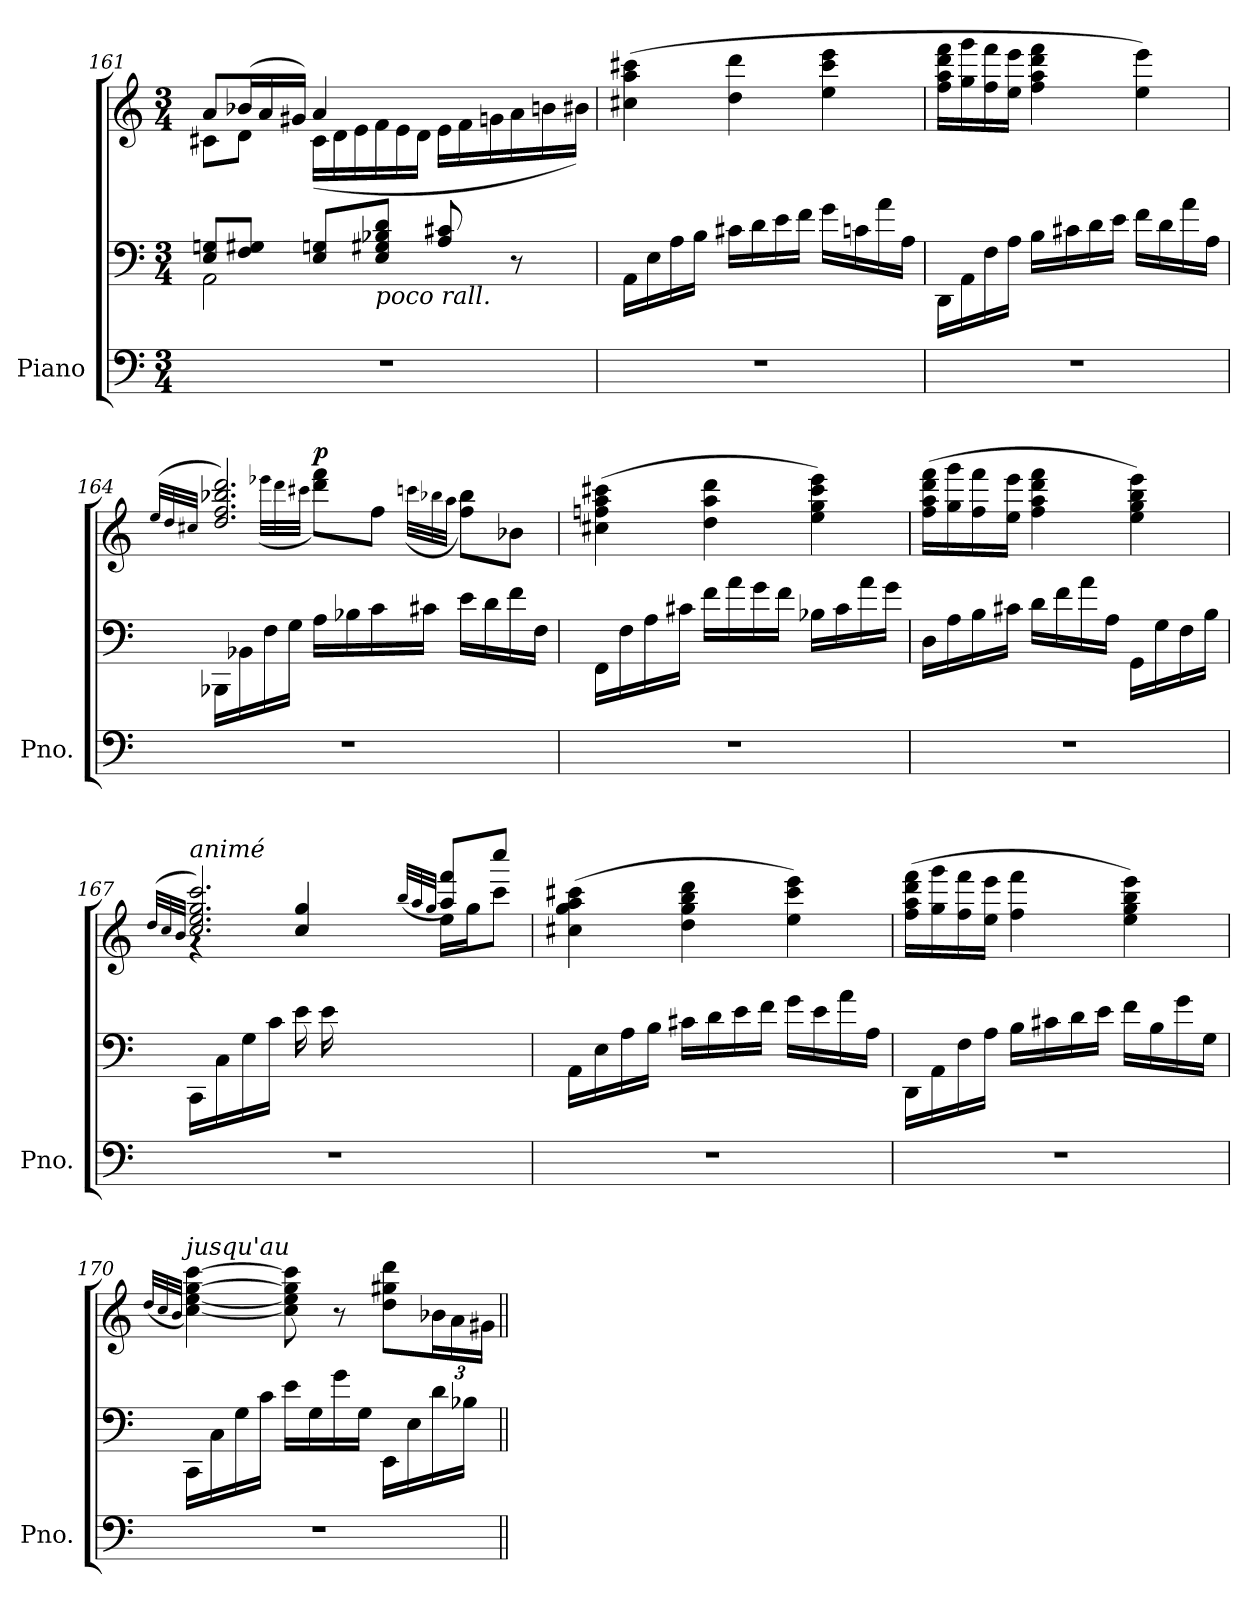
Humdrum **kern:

**kern	**kern	**kern	**dynam
*part1	*part1	*part1	*part1
*staff3	*staff2	*staff1	*staff1/2/3
*I"Piano	*	*	*
*I'Pno.	*	*	*
!!LO:LB:g=z
*clefF4	*clefF4	*clefG2	*
*k[]	*k[]	*k[]	*
*M3/4	*M3/4	*M3/4	*
=161	=161	=161	=161
*	*^	*^	*
2.r	8E/ 8Gn/L	2AA\	8a/L	8c#X\L	.
*	*	*	*Xtuplet	*	*
.	8F/ 8G#X/J	.	(24b-X/L	8d\J	.
.	.	.	24a/	.	.
.	.	.	24g#X/JJ)	.	.
.	8E/ 8Gn/L	.	4a/	(>24c#\LL	.
.	.	.	.	24d\	.
.	.	.	.	24e\	.
!	!LO:TX:b:i:t=poco rall.	!	!	!	!
.	8E/ 8G#X/ 8B-X/ 8d/J	.	.	24f\	.
.	.	.	.	24e\	.
.	.	.	.	24d\JJ	.
.	8A/ 8c#X/	4ryy	4ryy	24e\LL	.
.	.	.	.	24f\	.
.	.	.	.	24gn\	.
.	8r	.	.	24a\	.
.	.	.	.	24bn\	.
.	.	.	.	24b#X\JJ)	.
*	*v	*v	*	*	*
=162	=162	=162	=162	=162
!	!	!LO:TX:a:i:t=plus calme espress.	!	!
*	*	*v	*v	*
2.r	16AA\LL	(4cc#X\ 4aa\ 4ccc#X\	.
.	16E\	.	.
.	16A\	.	.
.	16B\JJ	.	.
.	16c#X\LL	4dd\ 4ddd\	.
.	16d\	.	.
.	16e\	.	.
.	16f\JJ	.	.
.	16g\LL	4ee\ 4ccc#\ 4eee\	.
.	16cn\	.	.
.	16a\	.	.
.	16A\JJ	.	.
=163	=163	=163	=163
2.r	16DD\LL	16ff\ 16aa\ 16ddd\ 16fff\LL	.
.	16AA\	16gg\ 16ggg\	.
.	16F\	16ff\ 16fff\	.
.	16A\JJ	16ee\ 16eee\JJ	.
.	16B\LL	4ff\ 4aa\ 4ddd\ 4fff\	.
.	16c#X\	.	.
.	16d\	.	.
.	16e\JJ	.	.
.	16f\LL	4ee\ 4eee\)	.
.	16d\	.	.
.	16a\	.	.
.	16A\JJ	.	.
!!LO:PB:g=z
=164	=164	=164	=164
.	.	(32qee/LLL	.
.	.	32qdd/	.
.	.	32qcc#X/JJJ	.
*	*	*^	*
2.r	16BBB-X\LL	2.dd/ 2.ff/ 2.bb-X/ 2.ddd/)	4ryy	.
.	16BB-X\	.	.	.
.	16F\	.	.	.
.	16G\JJ	.	.	.
.	.	.	(32qeee-X\LLL	.
.	.	.	32qddd\	.
.	.	.	32qccc#X\JJJ	.
!	!	!	!	!LO:DY:a
.	16A\LL	.	8ddd\ 8fff\L)	p
.	16B-X\	.	.	.
.	16c\	.	8ff\J	.
.	16c#X\JJ	.	.	.
.	.	.	(32qcccn\LLL	.
.	.	.	32qbb-X\	.
.	.	.	32qaa\JJJ	.
.	16e\LL	.	8ff\ 8bb-\L)	.
.	16d\	.	.	.
.	16f\	.	8b-X\J	.
.	16F\JJ	.	.	.
*	*	*v	*v	*
=165	=165	=165	=165
2.r	16FF\LL	(4cc#X\ 4ffn\ 4aa\ 4ccc#X\	.
.	16F\	.	.
.	16A\	.	.
.	16c#X\JJ	.	.
.	16f\LL	4dd\ 4aa\ 4ddd\	.
.	16a\	.	.
.	16g\	.	.
.	16f\JJ	.	.
.	16B-X\LL	4ee\ 4gg\ 4ccc#\ 4eee\)	.
.	16c#\	.	.
.	16a\	.	.
.	16g\JJ	.	.
=166	=166	=166	=166
2.r	16D\LL	(16ff\ 16aa\ 16ddd\ 16fff\LL	.
.	16A\	16gg\ 16ggg\	.
.	16B\	16ff\ 16fff\	.
.	16c#X\JJ	16ee\ 16eee\JJ	.
.	16d\LL	4ff\ 4aa\ 4ddd\ 4fff\	.
.	16f\	.	.
.	16a\	.	.
.	16A\JJ	.	.
.	16GG\LL	4ee\ 4gg\ 4bb\ 4eee\)	.
.	16G\	.	.
.	16F\	.	.
.	16B\JJ	.	.
!!LO:LB:g=z
=167	=167	=167	=167
.	.	(32qdd/LLL	.
.	.	32qcc/	.
.	.	32qb/JJJ	.
*	*	*^	*
*	*	*	*^	*
!	!	!LO:TX:a:i:t=animé	!	!	!
2.r	16CC\LL	2.cc/ 2.ee/ 2.gg/ 2.ccc/)	4rg	4.ryy	.
.	16C\	.	.	.	.
.	16G\	.	.	.	.
.	16c\JJ	.	.	.	.
.	16e\LL	.	4cc/ 4gg/	.	.
.	16e\	.	.	.	.
.	4.ryy	.	.	16g\	.
.	.	.	.	16cc\JJ	.
.	.	.	(32qbb/LLL	.	.
.	.	.	32qaa/	.	.
.	.	.	32qgg/JJJ	.	.
.	.	.	8aa/ 8fff/L)	16ee\LL	.
.	.	.	.	16gg\J	.
.	.	.	8cccc/J	8ccc\J	.
=168	=168	=168	=168	=168	=168
!	!	!LO:TX:b:i:t=cresc.	!	!	!
*	*	*v	*v	*v	*
2.r	16AA\LL	(4cc#X\ 4gg\ 4aa\ 4ccc#X\	.
.	16E\	.	.
.	16A\	.	.
.	16B\JJ	.	.
.	16c#X\LL	4dd\ 4gg\ 4bb\ 4ddd\	.
.	16d\	.	.
.	16e\	.	.
.	16f\JJ	.	.
.	16g\LL	4ee\ 4ccc#\ 4eee\)	.
.	16e\	.	.
.	16a\	.	.
.	16A\JJ	.	.
=169	=169	=169	=169
2.r	16DD\LL	(16ff\ 16aa\ 16ddd\ 16fff\LL	.
.	16AA\	16gg\ 16ggg\	.
.	16F\	16ff\ 16fff\	.
.	16A\JJ	16ee\ 16eee\JJ	.
.	16B\LL	4ff\ 4fff\	.
.	16c#X\	.	.
.	16d\	.	.
.	16e\JJ	.	.
.	16f\LL	4ee\ 4gg\ 4bb\ 4eee\)	.
.	16B\	.	.
.	16g\	.	.
.	16G\JJ	.	.
!!LO:LB:g=z
=170	=170	=170	=170
.	.	(32qdd/LLL	.
.	.	32qcc/	.
.	.	32qb/JJJ	.
!	!	!LO:TX:a:i:t=jusqu'au	!
2.r	16CC\LL	[4cc\ [4ee\ [4gg\ [4ccc\)	.
.	16C\	.	.
.	16G\	.	.
.	16c\JJ	.	.
.	16e\LL	8cc\] 8ee\] 8gg\] 8ccc\]	.
.	16G\	.	.
.	16g\	8r	.
.	16G\JJ	.	.
.	16EE\LL	8dd\ 8gg#X\ 8ddd\L	.
.	16E\	.	.
*	*	*tuplet	*
*	*	*Xbrackettup	*
.	16d\	24b-X\L	.
.	.	24a\	.
.	16B-X\JJ	.	.
.	.	24g#X\JJ	.
=||	=||	=||	=||
*-	*-	*-	*-
